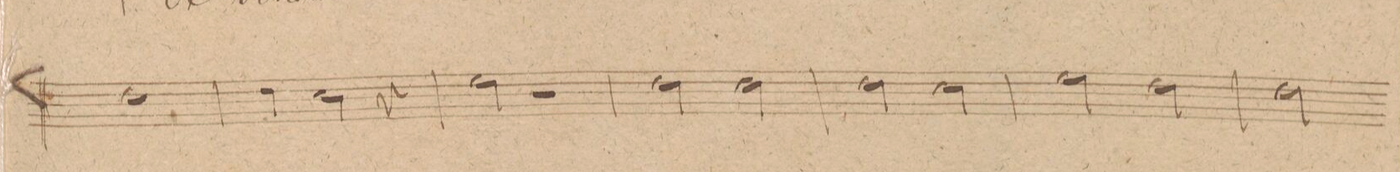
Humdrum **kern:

**kern	**dynam
*I"Corno. 1mo in D.	*
*clefG2	*
*k[]	*
*met(c|)	*
*M2/2	*
1dd	.
=212	=212
4dd\	.
2cc\	.
4r	.
=213	=213
2ee\	.
2r	.
=214	=214
2dd\	.
2dd\	.
=215	=215
2dd\	.
2dd\	.
=216	=216
2ee\	.
2dd\	.
=217	=217
2dd\	.
*-	*-
